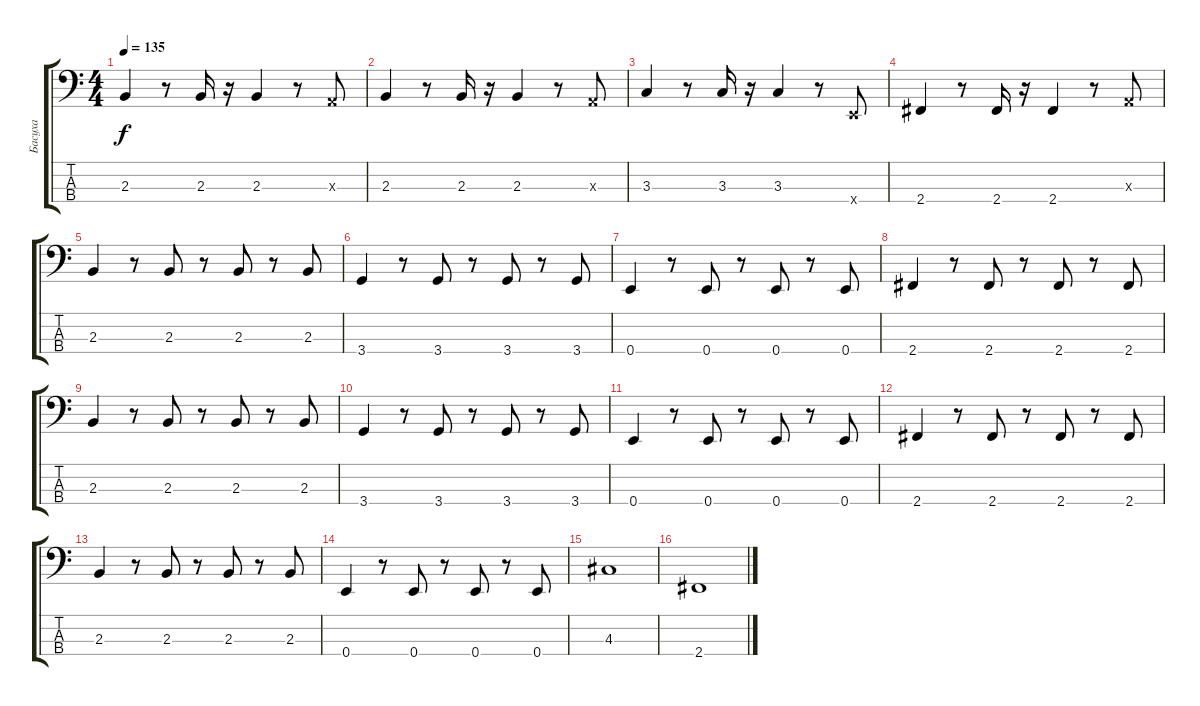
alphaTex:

\track ("Басуха" "Басуха") {instrument electricbassfinger}
\staff {score tabs}
\tuning (G2 D2 A1 E1) {hide}
\ts (4 4)
\tempo 135
\clef f4
\ks c
2.3.4{dy f} r.8 2.3.16 r.16 2.3.4 r.8 0.3{x}.8 |
2.3.4 r.8 2.3.16 r.16 2.3.4 r.8 0.3{x}.8 |
3.3.4 r.8 3.3.16 r.16 3.3.4 r.8 0.4{x}.8 |
2.4.4 r.8 2.4.16 r.16 2.4.4 r.8 0.3{x}.8 |
2.3.4 r.8 2.3.8 r.8 2.3.8 r.8 2.3.8 |
3.4.4 r.8 3.4.8 r.8 3.4.8 r.8 3.4.8 |
0.4.4 r.8 0.4.8 r.8 0.4.8 r.8 0.4.8 |
2.4.4 r.8 2.4.8 r.8 2.4.8 r.8 2.4.8 |
2.3.4 r.8 2.3.8 r.8 2.3.8 r.8 2.3.8 |
3.4.4 r.8 3.4.8 r.8 3.4.8 r.8 3.4.8 |
0.4.4 r.8 0.4.8 r.8 0.4.8 r.8 0.4.8 |
2.4.4 r.8 2.4.8 r.8 2.4.8 r.8 2.4.8 |
2.3.4 r.8 2.3.8 r.8 2.3.8 r.8 2.3.8 |
0.4.4 r.8 0.4.8 r.8 0.4.8 r.8 0.4.8 |
4.3.1 |
2.4.1
